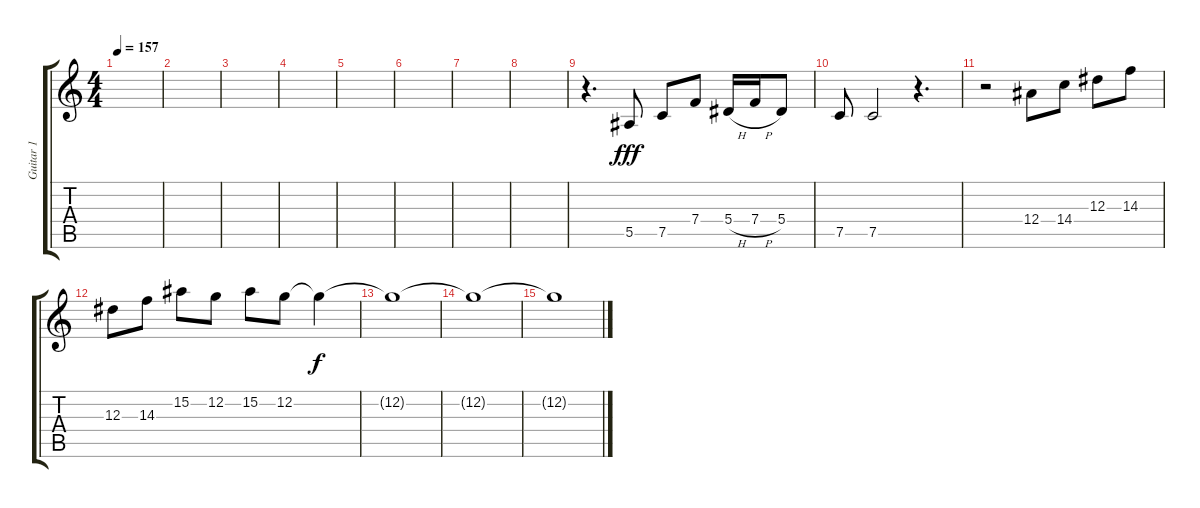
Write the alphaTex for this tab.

\track ("Guitar 1" "Guitar 1") {instrument overdrivenguitar}
\staff {score tabs}
\tuning (C4 G3 Eb3 Bb2 F2 C2) {hide}
\ts (4 4)
\tempo 157
\clef g2
\ks c
|
|
|
|
|
|
|
|
r.4{d} 5.5.8{dy fff} 7.5.8 7.4.8 5.4{h}.16 7.4{h}.16 5.4.8 |
7.5.8 7.5.2 r.4{d} |
r.2 12.4.8 14.4.8 12.3.8 14.3.8 |
12.3.8 14.3.8 15.2.8 12.2.8 15.2.8 12.2.8 12.2{t}.4{dy f} |
12.2{t}.1 |
12.2{t}.1 |
12.2{t}.1
